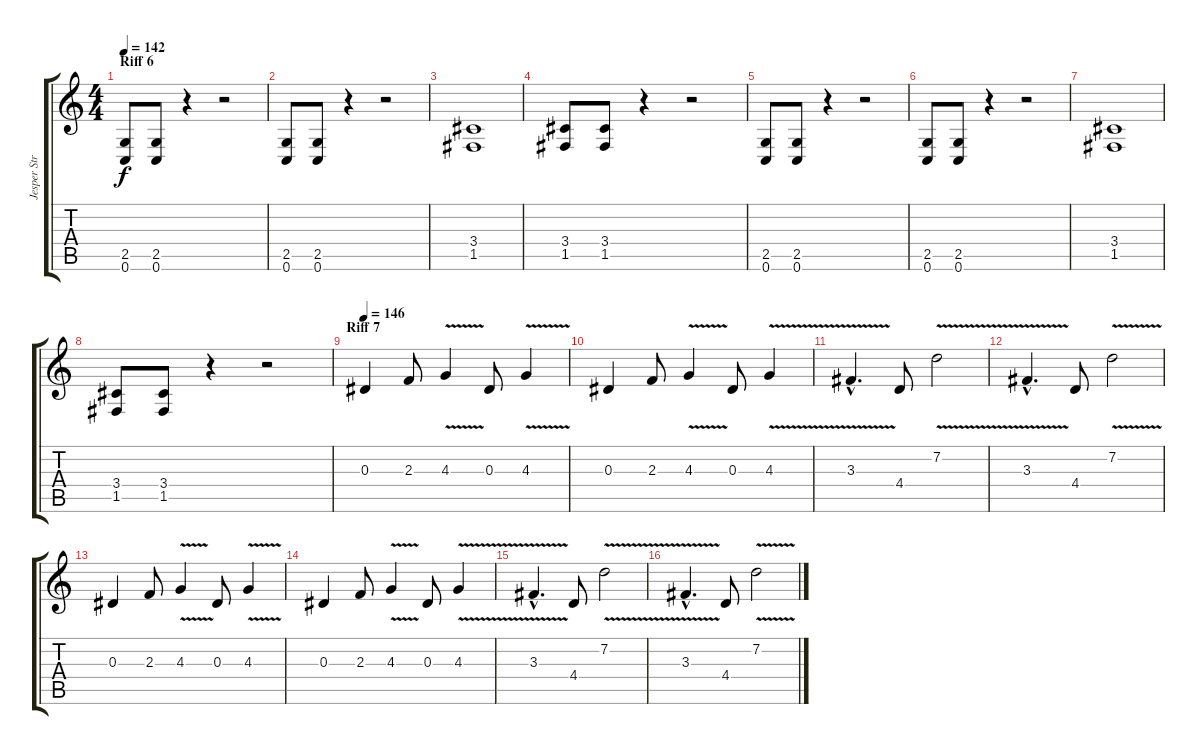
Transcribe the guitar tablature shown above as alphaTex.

\track ("Jesper Strömblad" "Jesper Str") {instrument distortionguitar}
\staff {score tabs}
\tuning (C4 G3 Eb3 Bb2 F2 C2) {hide}
\ts (4 4)
\section ("" "Riff 6")
\tempo 142
\clef g2
\ks c
(2.5 0.6).8{dy f} (2.5 0.6).8 r.4 r.2 |
(2.5 0.6).8 (2.5 0.6).8 r.4 r.2 |
(3.4 1.5).1 |
(3.4 1.5).8 (3.4 1.5).8 r.4 r.2 |
(2.5 0.6).8 (2.5 0.6).8 r.4 r.2 |
(2.5 0.6).8 (2.5 0.6).8 r.4 r.2 |
(3.4 1.5).1 |
(3.4 1.5).8 (3.4 1.5).8 r.4 r.2 |
\section ("" "Riff 7")
\tempo 146
0.3.4 2.3.8 4.3{v}.4 0.3.8 4.3{v}.4 |
0.3.4 2.3.8 4.3{v}.4 0.3.8 4.3{v}.4 |
3.3{v hac}.4{d} 4.4.8 7.2{v}.2 |
3.3{v hac}.4{d} 4.4.8 7.2{v}.2 |
0.3.4 2.3.8 4.3{v}.4 0.3.8 4.3{v}.4 |
0.3.4 2.3.8 4.3{v}.4 0.3.8 4.3{v}.4 |
3.3{v hac}.4{d} 4.4.8 7.2{v}.2 |
3.3{v hac}.4{d} 4.4.8 7.2{v}.2
